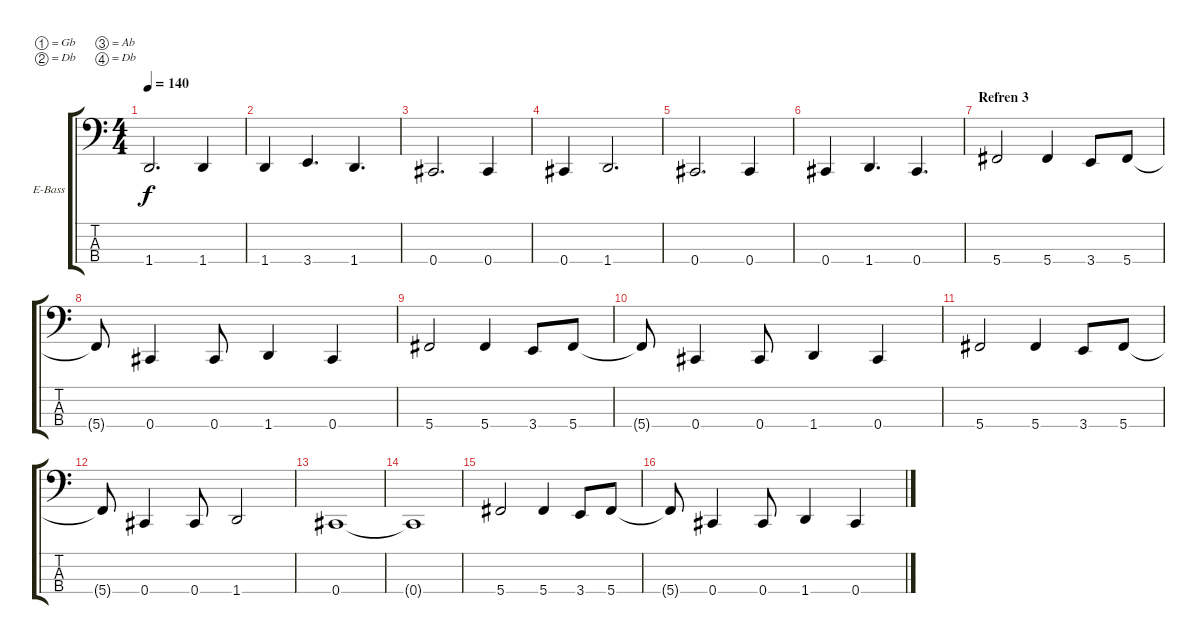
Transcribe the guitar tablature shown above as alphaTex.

\bracketExtendMode groupsimilarinstruments
\firstSystemTrackNameOrientation horizontal
\otherSystemsTrackNameOrientation horizontal
\track ("Bas" "E-Bass") {instrument electricbassfinger}
\staff {score tabs}
\tuning (Gb2 Db2 Ab1 Db1)
\ts (4 4)
\tempo 140
\clef f4
\ks c
1.4.2{d dy f} 1.4.4 |
1.4.4 3.4.4{d} 1.4.4{d} |
0.4.2{d} 0.4.4 |
0.4.4 1.4.2{d} |
0.4.2{d} 0.4.4 |
0.4.4 1.4.4{d} 0.4.4{d} |
\section ("" "Refren 3")
5.4.2 5.4.4 3.4.8 5.4.8 |
5.4{t}.8 0.4.4 0.4.8 1.4.4 0.4.4 |
5.4.2 5.4.4 3.4.8 5.4.8 |
5.4{t}.8 0.4.4 0.4.8 1.4.4 0.4.4 |
5.4.2 5.4.4 3.4.8 5.4.8 |
5.4{t}.8 0.4.4 0.4.8 1.4.2 |
0.4.1 |
0.4{t}.1 |
5.4.2 5.4.4 3.4.8 5.4.8 |
5.4{t}.8 0.4.4 0.4.8 1.4.4 0.4.4
